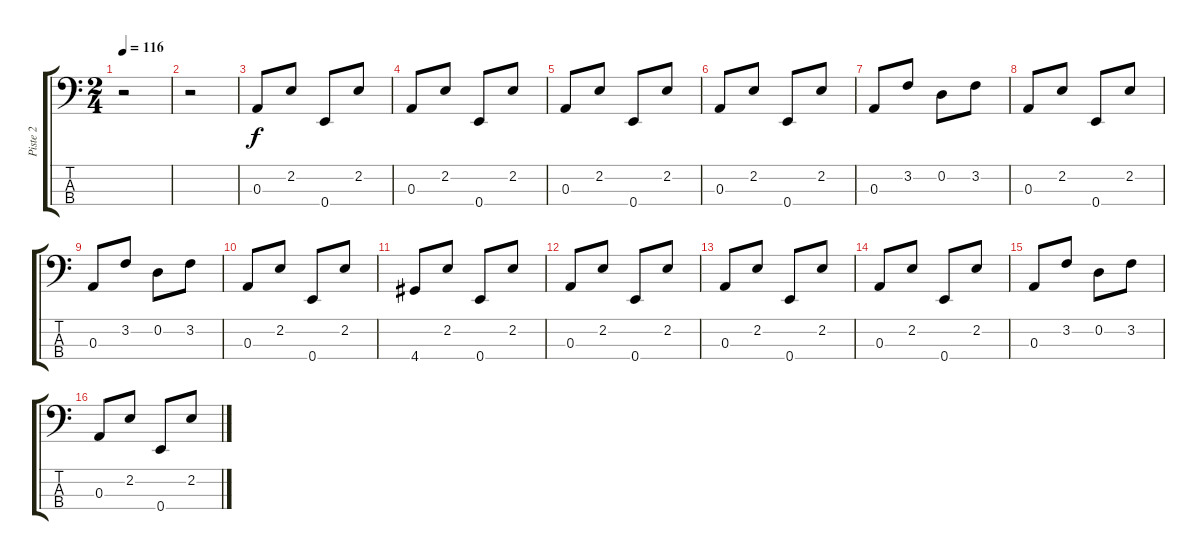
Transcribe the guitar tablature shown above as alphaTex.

\track ("Piste 2" "Piste 2") {instrument electricbasspick}
\staff {score tabs}
\tuning (G2 D2 A1 E1) {hide}
\ts (2 4)
\tempo 116
\clef f4
\ks c
r.2{dy f instrument electricbasspick} |
r.2 |
0.3.8 2.2.8 0.4.8 2.2.8 |
0.3.8 2.2.8 0.4.8 2.2.8 |
0.3.8 2.2.8 0.4.8 2.2.8 |
0.3.8 2.2.8 0.4.8 2.2.8 |
0.3.8 3.2.8 0.2.8 3.2.8 |
0.3.8 2.2.8 0.4.8 2.2.8 |
0.3.8 3.2.8 0.2.8 3.2.8 |
0.3.8 2.2.8 0.4.8 2.2.8 |
4.4.8 2.2.8 0.4.8 2.2.8 |
0.3.8 2.2.8 0.4.8 2.2.8 |
0.3.8 2.2.8 0.4.8 2.2.8 |
0.3.8 2.2.8 0.4.8 2.2.8 |
0.3.8 3.2.8 0.2.8 3.2.8 |
0.3.8 2.2.8 0.4.8 2.2.8
